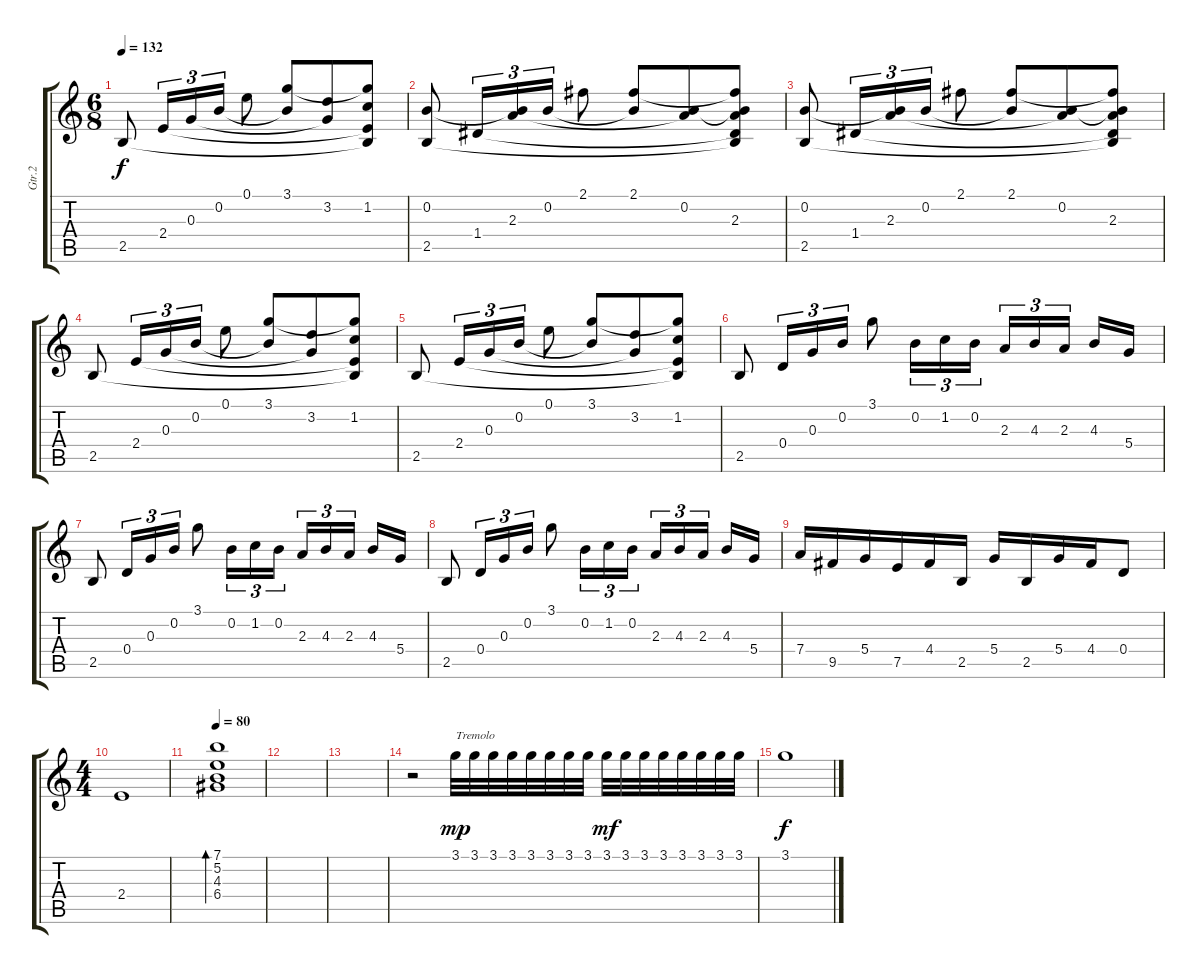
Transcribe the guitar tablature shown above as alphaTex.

\track ("Gtr.2" "Gtr.2") {instrument acousticguitarnylon}
\staff {score tabs}
\tuning (E4 B3 G3 D3 A2 E2) {hide}
\ts (6 8)
\tempo 132
\clef g2
\ks c
2.5.8{dy f} 2.4.16{tu (3 2)} 0.3.16{tu (3 2)} 0.2.16{tu (3 2)} 0.1.8 (3.1 0.2{t}).8 (3.2 0.3{t}).8 (3.1{t} 1.2 2.4{t} 2.5{t}).8 |
(0.2 2.5).8 1.4.16{tu (3 2)} (0.2{t} 2.3).16{tu (3 2)} 0.2.16{tu (3 2)} 2.1.8 (2.1 0.2{t}).8 (0.2 2.3{t}).8 (2.1{t} 0.2{t} 2.3 1.4{t} 2.5{t}).8 |
(0.2 2.5).8 1.4.16{tu (3 2)} (0.2{t} 2.3).16{tu (3 2)} 0.2.16{tu (3 2)} 2.1.8 (2.1 0.2{t}).8 (0.2 2.3{t}).8 (2.1{t} 0.2{t} 2.3 1.4{t} 2.5{t}).8 |
2.5.8 2.4.16{tu (3 2)} 0.3.16{tu (3 2)} 0.2.16{tu (3 2)} 0.1.8 (3.1 0.2{t}).8 (3.2 0.3{t}).8 (3.1{t} 1.2 2.4{t} 2.5{t}).8 |
2.5.8 2.4.16{tu (3 2)} 0.3.16{tu (3 2)} 0.2.16{tu (3 2)} 0.1.8 (3.1 0.2{t}).8 (3.2 0.3{t}).8 (3.1{t} 1.2 2.4{t} 2.5{t}).8 |
2.5.8 0.4.16{tu (3 2)} 0.3.16{tu (3 2)} 0.2.16{tu (3 2)} 3.1.8 0.2.16{tu (3 2)} 1.2.16{tu (3 2)} 0.2.16{tu (3 2)} 2.3.16{tu (3 2)} 4.3.16{tu (3 2)} 2.3.16{tu (3 2)} 4.3.16 5.4.16 |
2.5.8 0.4.16{tu (3 2)} 0.3.16{tu (3 2)} 0.2.16{tu (3 2)} 3.1.8 0.2.16{tu (3 2)} 1.2.16{tu (3 2)} 0.2.16{tu (3 2)} 2.3.16{tu (3 2)} 4.3.16{tu (3 2)} 2.3.16{tu (3 2)} 4.3.16 5.4.16 |
2.5.8 0.4.16{tu (3 2)} 0.3.16{tu (3 2)} 0.2.16{tu (3 2)} 3.1.8 0.2.16{tu (3 2)} 1.2.16{tu (3 2)} 0.2.16{tu (3 2)} 2.3.16{tu (3 2)} 4.3.16{tu (3 2)} 2.3.16{tu (3 2)} 4.3.16 5.4.16 |
7.4.16 9.5.16 5.4.16 7.5.16 4.4.16 2.5.16 5.4.16 2.5.16 5.4.16 4.4.16 0.4.8 |
\ts (4 4)
2.4.1 |
\tempo 80
(7.1 5.2 4.3 6.4).1{bd 60} |
|
|
r.2 3.1.32{txt "Tremolo" dy mp} 3.1.32 3.1.32 3.1.32 3.1.32 3.1.32 3.1.32 3.1.32 3.1.32{dy mf} 3.1.32 3.1.32 3.1.32 3.1.32 3.1.32 3.1.32 3.1.32 |
3.1.1{dy f}
